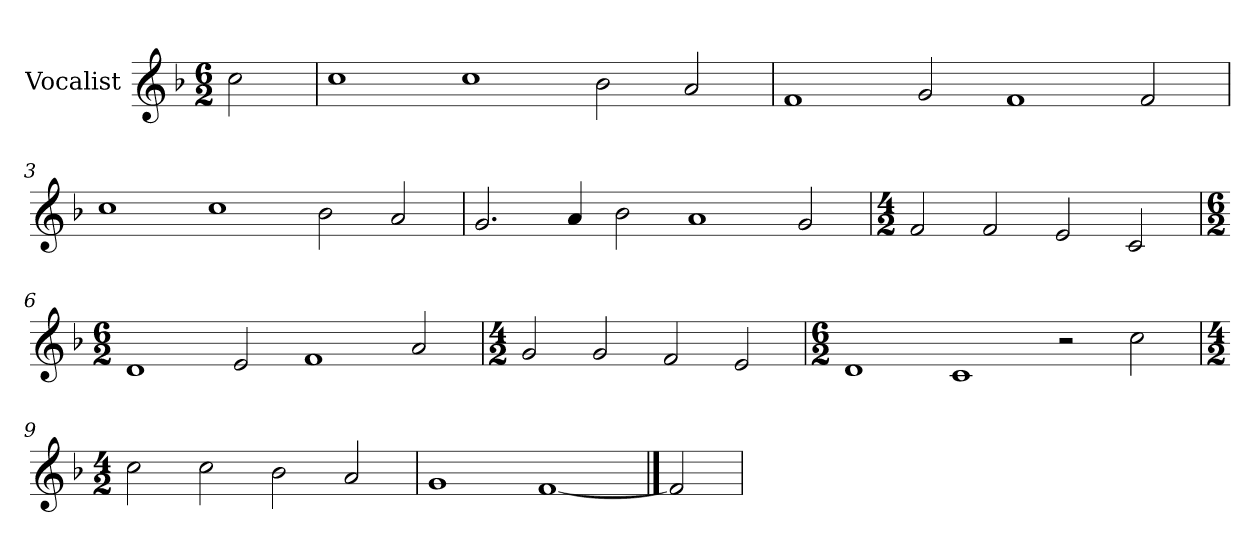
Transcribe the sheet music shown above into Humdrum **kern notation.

**kern
*part1
*staff1
*I"Vocalist
*k[b-]
*F:
*M6/2
=
2cc
=1
1cc
1cc
2b-
2a
=2
1f
2g
1f
2f
=3
1cc
1cc
2b-
2a
=4
2.g
4a
2b-
1a
2g
=5
*M4/2
2f
2f
2e
2c
=6
*M6/2
1d
2e
1f
2a
=7
*M4/2
2g
2g
2f
2e
=8
*M6/2
1d
1c
2r
2cc
=9
*M4/2
2cc
2cc
2b-
2a
=10
1g
[1f
==11
2f]
=
*-
